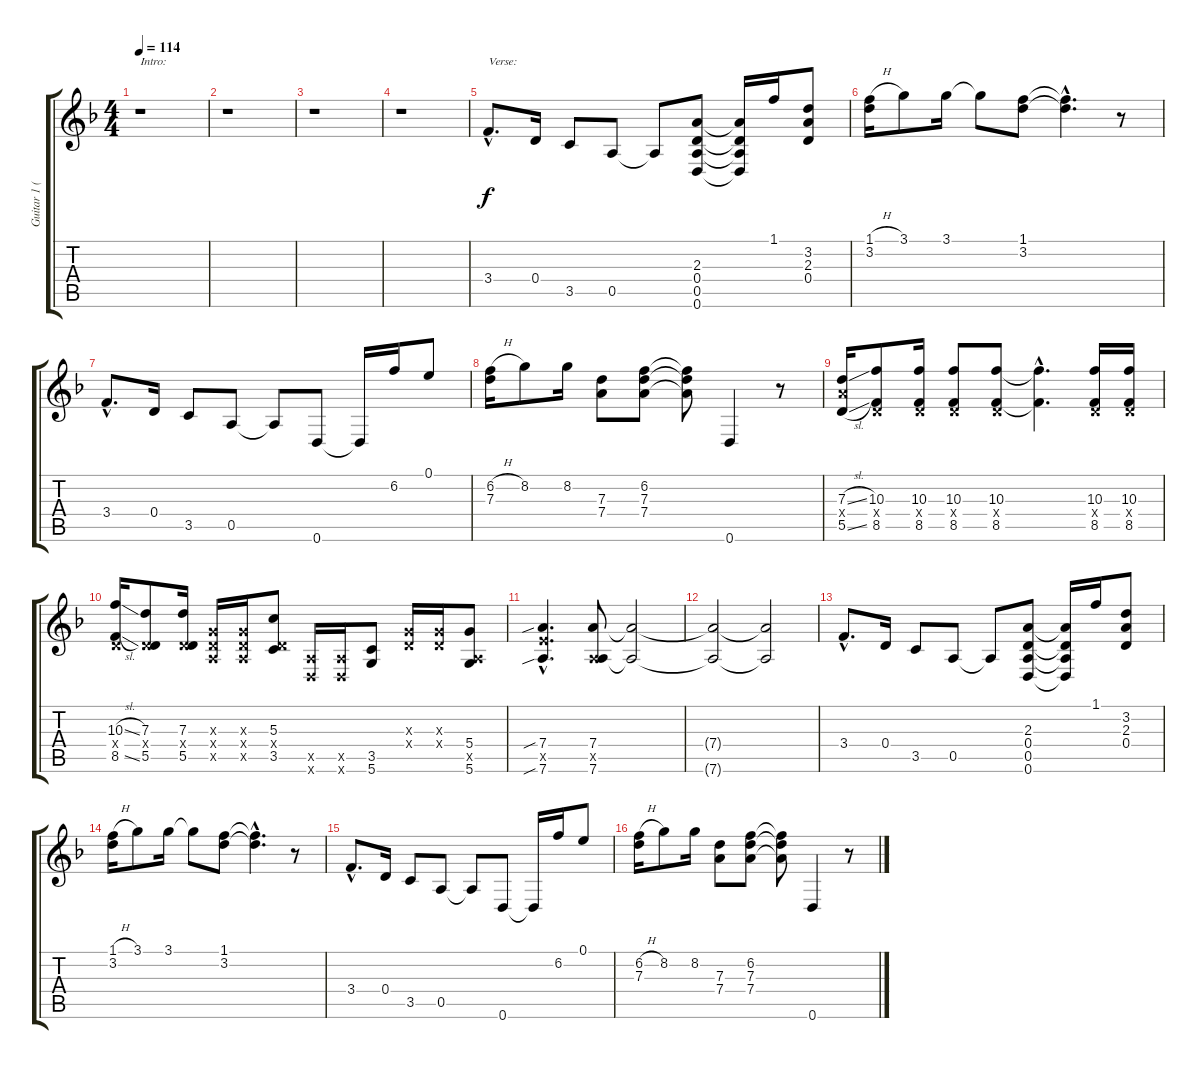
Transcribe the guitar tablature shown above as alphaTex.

\track ("Guitar 1 (dist.)" "Guitar 1 (") {instrument distortionguitar}
\staff {score tabs}
\tuning (E4 B3 G3 D3 A2 D2) {hide}
\ts (4 4)
\tempo 114
\clef g2
\ks dminor
r.1{txt "Intro:" dy f instrument distortionguitar} |
r.1 |
r.1 |
r.1 |
3.4{hac}.8{d txt "Verse: "} 0.4.16 3.5.8 0.5.8 0.5{t}.8 (2.3 0.4 0.5 0.6).8 (2.3{t} 0.4{t} 0.5{t} 0.6{t}).16 1.1.16 (3.2 2.3 0.4).8 |
(1.1{h} 3.2).16 3.1.8 3.1.16 3.1{t}.8 (1.1 3.2).8 (1.1{hac t} 3.2{hac t}).4{d} r.8 |
3.4{hac}.8{d} 0.4.16 3.5.8 0.5.8 0.5{t}.8 0.6.8 0.6{t}.16 6.2.16 0.1.8 |
(6.2{h} 7.3).16 8.2.8 8.2.16 (7.3 7.4).8 (6.2 7.3 7.4).8 (6.2{t} 7.3{t} 7.4{t}).8 0.6.4 r.8 |
(7.3{sl} 7.4{x} 5.5{sl}).16 (10.3 0.4{x} 8.5).8 (10.3 0.4{x} 8.5).16 (10.3 0.4{x} 8.5).8 (10.3 0.4{x} 8.5).8 (10.3{hac t} 8.5{hac t}).4{d} (10.3 0.4{x} 8.5).16 (10.3 0.4{x} 8.5).16 |
(10.3{sl} 0.4{x} 8.5{sl}).16 (7.3 0.4{x} 5.5).8 (7.3 0.4{x} 5.5).16 (0.3{x} 0.4{x} 0.5{x}).16 (0.3{x} 0.4{x} 0.5{x}).16 (5.3 0.4{x} 3.5).8 (0.5{x} 0.6{x}).16 (0.5{x} 0.6{x}).16 (3.5 5.6).8 (0.3{x} 0.4{x}).16 (0.3{x} 0.4{x}).16 (5.4 0.5{x} 5.6).8 |
(7.4{sib hac} 7.5{hac x} 7.6{sib hac}).4{d} (7.4 0.5{x} 7.6).8 (7.4{t} 7.6{t}).2 |
(7.4{t} 7.6{t}).2 (7.4{t} 7.6{t}).2 |
3.4{hac}.8{d} 0.4.16 3.5.8 0.5.8 0.5{t}.8 (2.3 0.4 0.5 0.6).8 (2.3{t} 0.4{t} 0.5{t} 0.6{t}).16 1.1.16 (3.2 2.3 0.4).8 |
(1.1{h} 3.2).16 3.1.8 3.1.16 3.1{t}.8 (1.1 3.2).8 (1.1{hac t} 3.2{hac t}).4{d} r.8 |
3.4{hac}.8{d} 0.4.16 3.5.8 0.5.8 0.5{t}.8 0.6.8 0.6{t}.16 6.2.16 0.1.8 |
(6.2{h} 7.3).16 8.2.8 8.2.16 (7.3 7.4).8 (6.2 7.3 7.4).8 (6.2{t} 7.3{t} 7.4{t}).8 0.6.4 r.8
